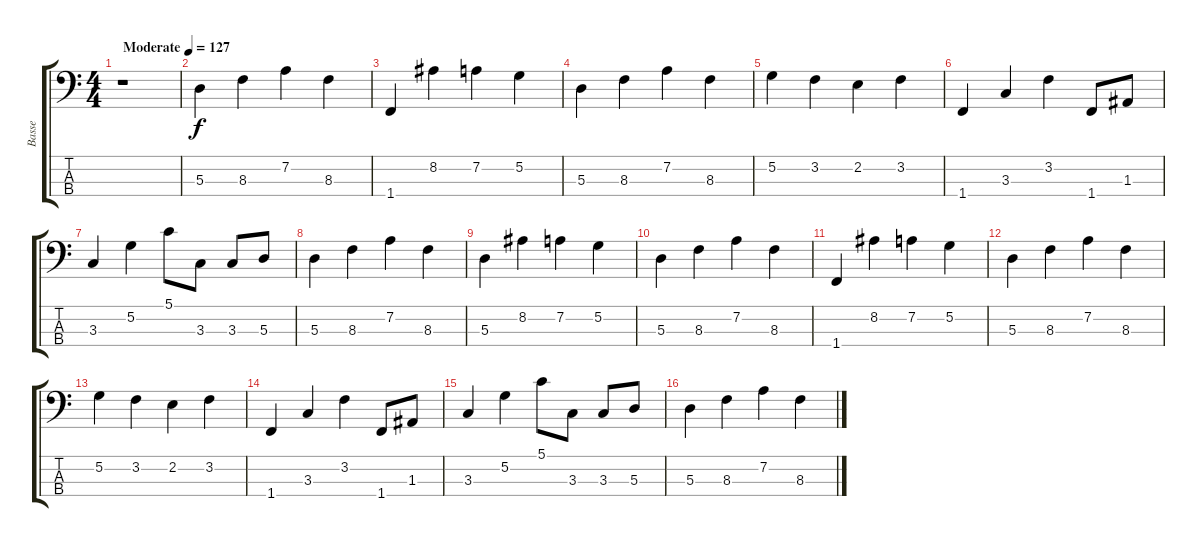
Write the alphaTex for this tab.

\track ("Basse" "Basse") {instrument electricbassfinger}
\staff {score tabs}
\tuning (G2 D2 A1 E1) {hide}
\ts (4 4)
\tempo (127 "Moderate")
\clef f4
\ks c
r.1{dy f instrument electricbassfinger} |
5.3.4 8.3.4 7.2.4 8.3.4 |
1.4.4 8.2.4 7.2.4 5.2.4 |
5.3.4 8.3.4 7.2.4 8.3.4 |
5.2.4 3.2.4 2.2.4 3.2.4 |
1.4.4 3.3.4 3.2.4 1.4.8 1.3.8 |
3.3.4 5.2.4 5.1.8 3.3.8 3.3.8 5.3.8 |
5.3.4 8.3.4 7.2.4 8.3.4 |
5.3.4 8.2.4 7.2.4 5.2.4 |
5.3.4 8.3.4 7.2.4 8.3.4 |
1.4.4 8.2.4 7.2.4 5.2.4 |
5.3.4 8.3.4 7.2.4 8.3.4 |
5.2.4 3.2.4 2.2.4 3.2.4 |
1.4.4 3.3.4 3.2.4 1.4.8 1.3.8 |
3.3.4 5.2.4 5.1.8 3.3.8 3.3.8 5.3.8 |
5.3.4 8.3.4 7.2.4 8.3.4
